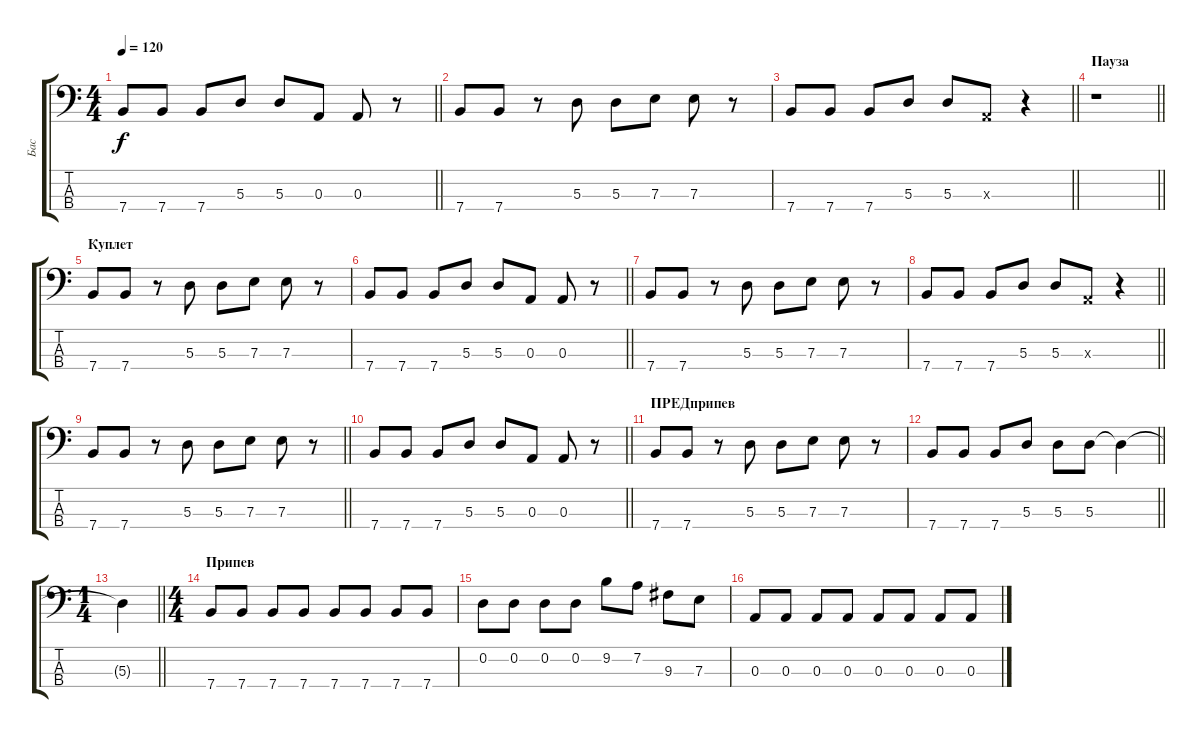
\track ("Бас" "Бас") {instrument electricbassfinger}
\staff {score tabs}
\tuning (G2 D2 A1 E1) {hide}
\ts (4 4)
\tempo 120
\clef f4
\barLineRight lightlight
\ks c
7.4.8{dy f} 7.4.8 7.4.8 5.3.8 5.3.8 0.3.8 0.3.8 r.8 |
7.4.8 7.4.8 r.8 5.3.8 5.3.8 7.3.8 7.3.8 r.8 |
\barLineRight lightlight
7.4.8 7.4.8 7.4.8 5.3.8 5.3.8 0.3{x}.8 r.4 |
\section ("" "Пауза")
\barLineRight lightlight
r.1 |
\section ("" "Куплет")
7.4.8 7.4.8 r.8 5.3.8 5.3.8 7.3.8 7.3.8 r.8 |
\barLineRight lightlight
7.4.8 7.4.8 7.4.8 5.3.8 5.3.8 0.3.8 0.3.8 r.8 |
7.4.8 7.4.8 r.8 5.3.8 5.3.8 7.3.8 7.3.8 r.8 |
\barLineRight lightlight
7.4.8 7.4.8 7.4.8 5.3.8 5.3.8 0.3{x}.8 r.4 |
\barLineRight lightlight
7.4.8 7.4.8 r.8 5.3.8 5.3.8 7.3.8 7.3.8 r.8 |
\barLineRight lightlight
7.4.8 7.4.8 7.4.8 5.3.8 5.3.8 0.3.8 0.3.8 r.8 |
\section ("" "ПРЕДприпев")
7.4.8 7.4.8 r.8 5.3.8 5.3.8 7.3.8 7.3.8 r.8 |
\barLineRight lightlight
7.4.8 7.4.8 7.4.8 5.3.8 5.3.8 5.3.8 5.3{t}.4 |
\ts (1 4)
\barLineRight lightlight
5.3{t}.4 |
\ts (4 4)
\section ("" "Припев")
7.4.8 7.4.8 7.4.8 7.4.8 7.4.8 7.4.8 7.4.8 7.4.8 |
0.2.8 0.2.8 0.2.8 0.2.8 9.2.8 7.2.8 9.3.8 7.3.8 |
0.3.8 0.3.8 0.3.8 0.3.8 0.3.8 0.3.8 0.3.8 0.3.8
